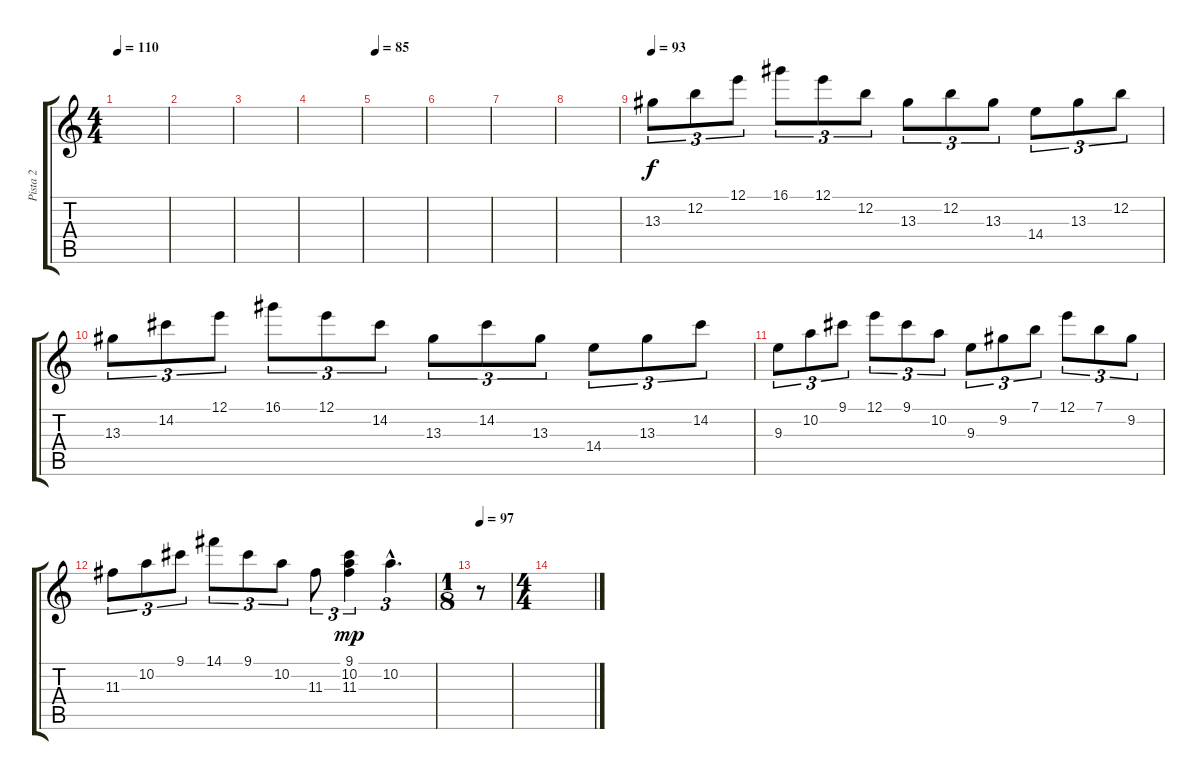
\track ("Pista 2" "Pista 2") {instrument electricguitarjazz}
\staff {score tabs}
\tuning (E4 B3 G3 D3 A2 E2) {hide}
\ts (4 4)
\tempo 110
\tempo 85
\tempo 110
\clef g2
\ks c
|
|
|
|
\tempo 85
|
|
|
|
\tempo 93
13.3.8{tu (3 2) volume 8 instrument acousticgrandpiano} 12.2.8{tu (3 2)} 12.1.8{tu (3 2)} 16.1.8{tu (3 2)} 12.1.8{tu (3 2)} 12.2.8{tu (3 2)} 13.3.8{tu (3 2)} 12.2.8{tu (3 2)} 13.3.8{tu (3 2)} 14.4.8{tu (3 2)} 13.3.8{tu (3 2)} 12.2.8{tu (3 2)} |
13.3.8{tu (3 2)} 14.2.8{tu (3 2)} 12.1.8{tu (3 2)} 16.1.8{tu (3 2)} 12.1.8{tu (3 2)} 14.2.8{tu (3 2)} 13.3.8{tu (3 2)} 14.2.8{tu (3 2)} 13.3.8{tu (3 2)} 14.4.8{tu (3 2)} 13.3.8{tu (3 2)} 14.2.8{tu (3 2)} |
9.3.8{tu (3 2)} 10.2.8{tu (3 2)} 9.1.8{tu (3 2)} 12.1.8{tu (3 2)} 9.1.8{tu (3 2)} 10.2.8{tu (3 2)} 9.3.8{tu (3 2)} 9.2.8{tu (3 2)} 7.1.8{tu (3 2)} 12.1.8{tu (3 2)} 7.1.8{tu (3 2)} 9.2.8{tu (3 2)} |
11.3.8{tu (3 2)} 10.2.8{tu (3 2)} 9.1.8{tu (3 2)} 14.1.8{tu (3 2)} 9.1.8{tu (3 2)} 10.2.8{tu (3 2)} 11.3.8{tu (3 2)} (9.1 10.2 11.3).4{tu (3 2) dy mp} 10.2{hac}.4{d tu (3 2)} |
\ts (1 8)
\tempo 97
r.8{volume 13 instrument electricguitarjazz} |
\ts (4 4)
